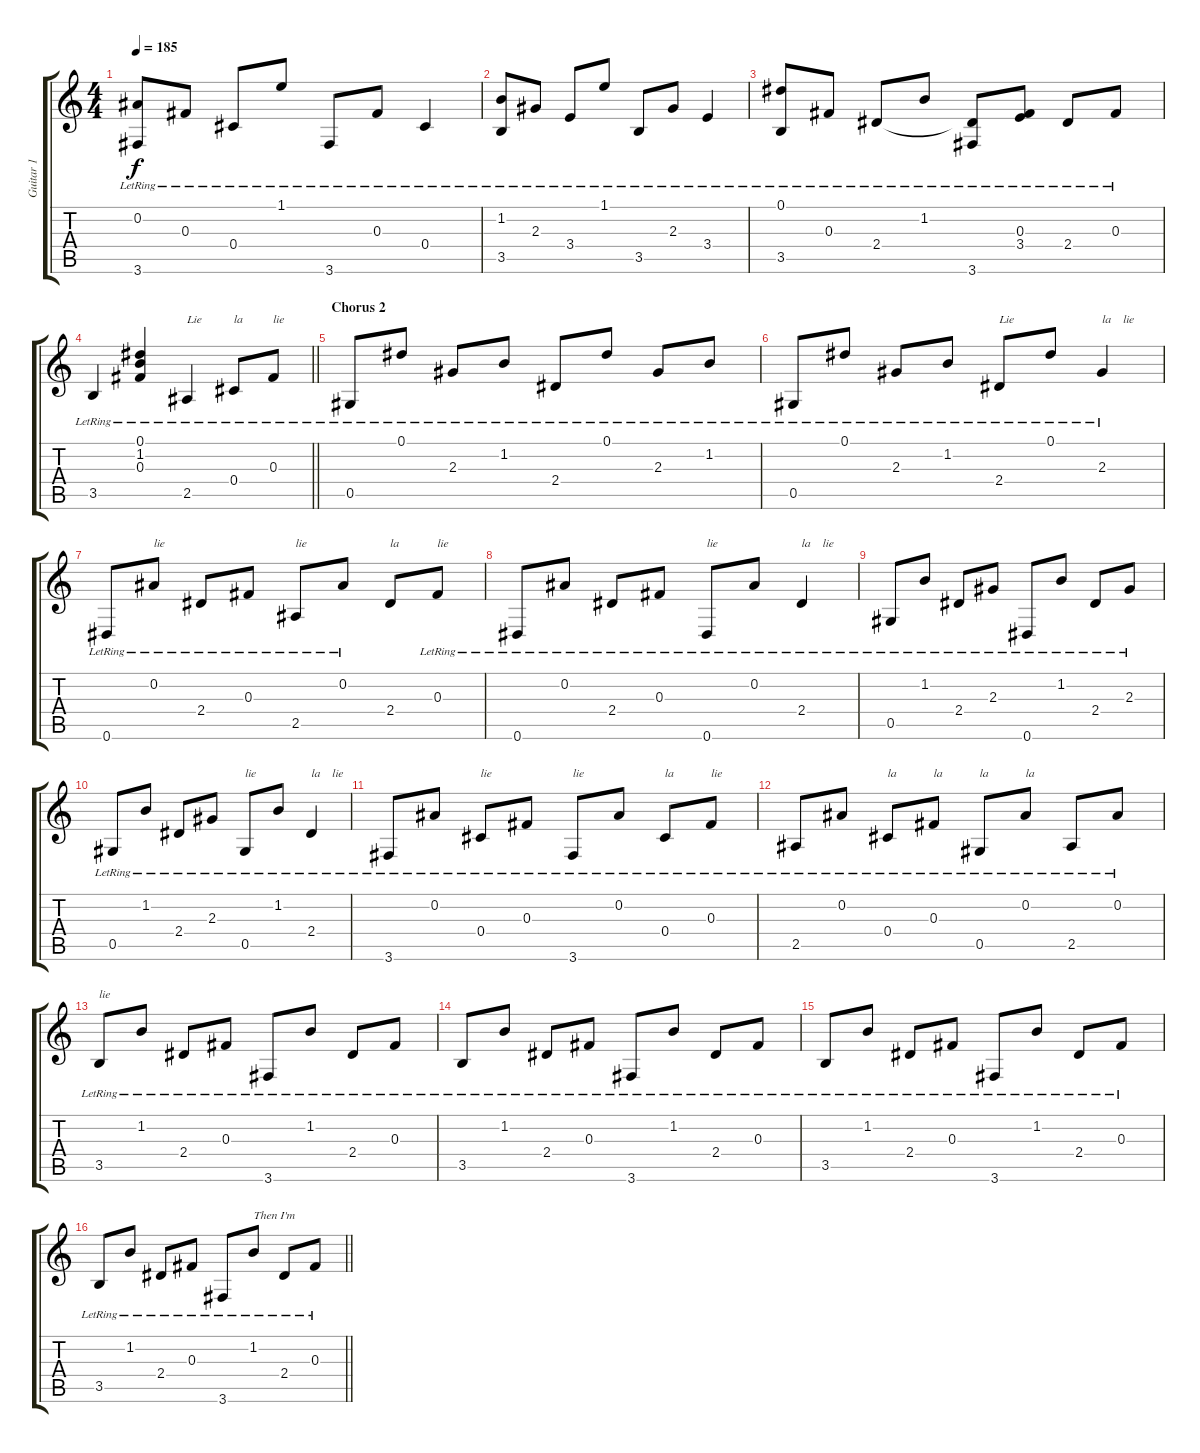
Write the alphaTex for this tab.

\track ("Guitar 1" "Guitar 1") {instrument acousticguitarnylon}
\staff {score tabs}
\tuning (Eb4 Bb3 Gb3 Db3 Ab2 Eb2) {hide}
\ts (4 4)
\tempo 185
\clef g2
\ks c
(0.2{lr} 3.6{lr}).8{dy f} 0.3{lr}.8 0.4{lr}.8 1.1{lr}.8 3.6{lr}.8 0.3{lr}.8 0.4{lr}.4 |
(1.2{lr} 3.5{lr}).8 2.3{lr}.8 3.4{lr}.8 1.1{lr}.8 3.5{lr}.8 2.3{lr}.8 3.4{lr}.4 |
(0.1{lr} 3.5{lr}).8 0.3{lr}.8 2.4{lr}.8 1.2{lr}.8 (2.4{t} 3.6{lr}).8 (0.3{lr} 3.4{lr}).8 2.4{lr}.8 0.3{lr}.8 |
\barLineRight lightlight
3.5{lr}.4 (0.1{lr} 1.2{lr} 0.3{lr}).4 2.5{lr}.4{txt "Lie"} 0.4{lr}.8{txt "la"} 0.3{lr}.8{txt "lie"} |
\section ("" "Chorus 2")
0.5{lr}.8 0.1{lr}.8 2.3{lr}.8 1.2{lr}.8 2.4{lr}.8 0.1{lr}.8 2.3{lr}.8 1.2{lr}.8 |
0.5{lr}.8 0.1{lr}.8 2.3{lr}.8 1.2{lr}.8 2.4{lr}.8{txt "Lie"} 0.1{lr}.8 2.3{lr}.4{txt "la    lie"} |
0.6{lr}.8 0.2{lr}.8{txt "lie"} 2.4{lr}.8 0.3{lr}.8 2.5{lr}.8{txt "lie"} 0.2{lr}.8 2.4.8{txt "la"} 0.3{lr}.8{txt "lie"} |
0.6{lr}.8 0.2{lr}.8 2.4{lr}.8 0.3{lr}.8 0.6{lr}.8{txt "lie"} 0.2{lr}.8 2.4{lr}.4{txt "la    lie"} |
0.5{lr}.8 1.2{lr}.8 2.4{lr}.8 2.3{lr}.8 0.6{lr}.8 1.2{lr}.8 2.4{lr}.8 2.3{lr}.8 |
0.5{lr}.8 1.2{lr}.8 2.4{lr}.8 2.3{lr}.8 0.5{lr}.8{txt "lie"} 1.2{lr}.8 2.4{lr}.4{txt "la    lie"} |
3.6{lr}.8 0.2{lr}.8 0.4{lr}.8{txt "lie"} 0.3{lr}.8 3.6{lr}.8{txt "lie"} 0.2{lr}.8 0.4{lr}.8{txt "la"} 0.3{lr}.8{txt "lie"} |
2.5{lr}.8 0.2{lr}.8 0.4{lr}.8{txt "la"} 0.3{lr}.8{txt "la"} 0.5{lr}.8{txt "la"} 0.2{lr}.8{txt "la"} 2.5{lr}.8 0.2{lr}.8 |
3.5{lr}.8{txt "lie"} 1.2{lr}.8 2.4{lr}.8 0.3{lr}.8 3.6{lr}.8 1.2{lr}.8 2.4{lr}.8 0.3{lr}.8 |
3.5{lr}.8 1.2{lr}.8 2.4{lr}.8 0.3{lr}.8 3.6{lr}.8 1.2{lr}.8 2.4{lr}.8 0.3{lr}.8 |
3.5{lr}.8 1.2{lr}.8 2.4{lr}.8 0.3{lr}.8 3.6{lr}.8 1.2{lr}.8 2.4{lr}.8 0.3{lr}.8 |
\barLineRight lightlight
3.5{lr}.8 1.2{lr}.8 2.4{lr}.8 0.3{lr}.8 3.6{lr}.8 1.2{lr}.8{txt "Then I'm"} 2.4{lr}.8 0.3{lr}.8
